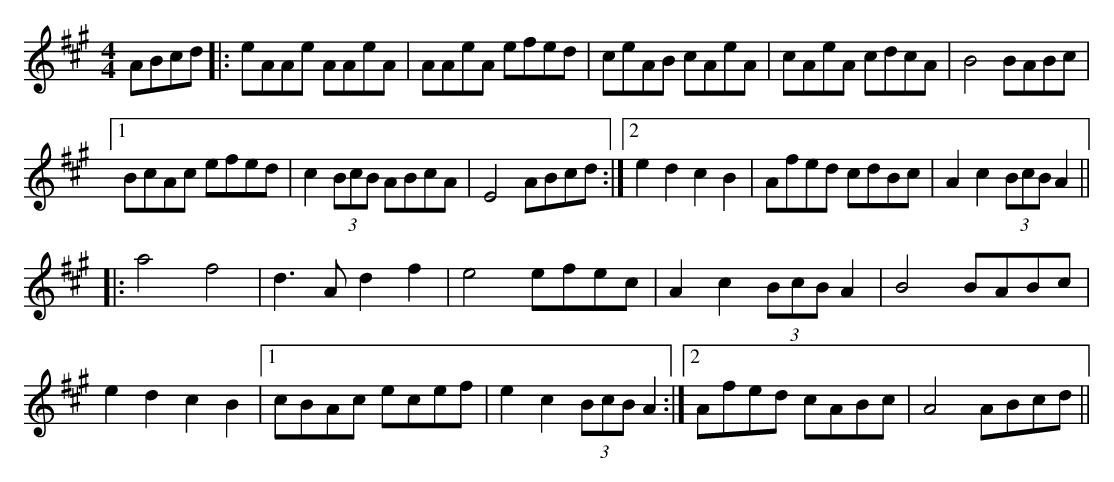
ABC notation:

X:1
M:4/4
K:A
ABcd|:eAAe AAeA|AAeA efed|ceAB cAeA|cAeA cdcA|B4 BABc|
[1 BcAc efed|c2(3BcB ABcA|E4 ABcd:|2 e2d2 c2B2|Afed cdBc|A2c2 (3BcB A2||
|:a4 f4|d3A d2f2|e4 efec|A2c2 (3BcB A2|B4 BABc|
e2d2 c2B2|1 cBAc ecef|e2c2 (3BcB A2:|2 Afed cABc|A4 ABcd||
